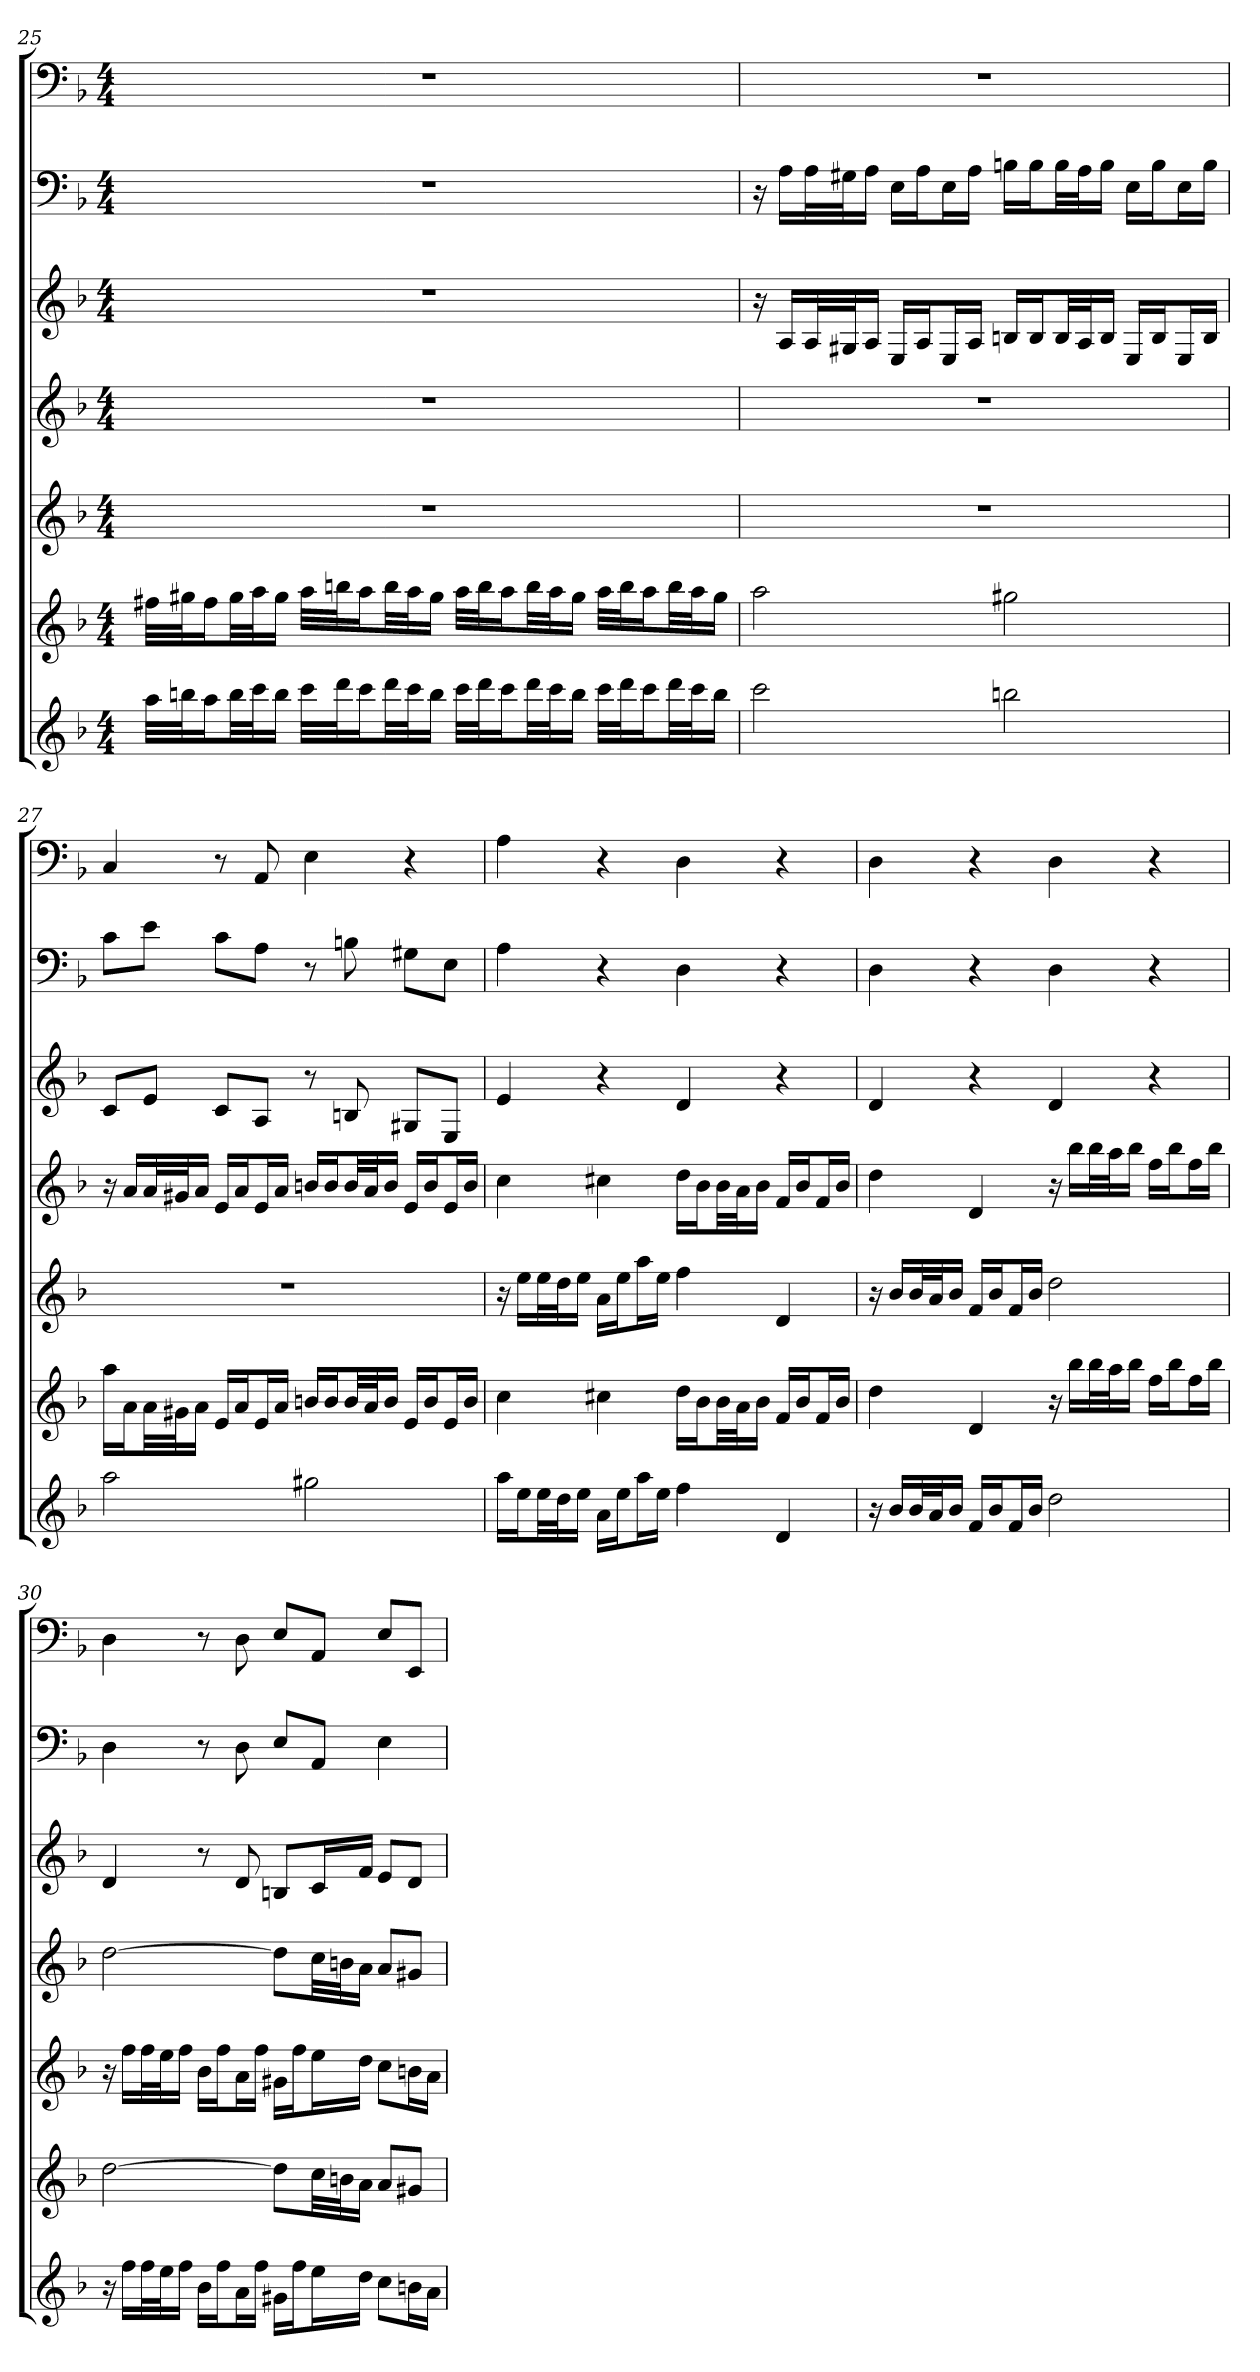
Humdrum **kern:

**kern	**kern	**kern	**kern	**kern	**kern	**kern
*part7	*part6	*part5	*part4	*part3	*part2	*part1
*staff7	*staff6	*staff5	*staff4	*staff3	*staff2	*staff1
*k[b-]	*k[b-]	*k[b-]	*k[b-]	*k[b-]	*k[b-]	*k[b-]
*d:	*d:	*d:	*d:	*d:	*d:	*d:
*M4/4	*M4/4	*M4/4	*M4/4	*M4/4	*M4/4	*M4/4
=25	=25	=25	=25	=25	=25	=25
32aaLLL	32ff#XLLL	1r	1r	1r	1r	1r
32bbnJ	32gg#XJ	.	.	.	.	.
16aaJ	16ff#J	.	.	.	.	.
32bbLL	32gg#LL	.	.	.	.	.
32cccJ	32aaJ	.	.	.	.	.
16bbJJ	16gg#JJ	.	.	.	.	.
32cccLLL	32aaLLL	.	.	.	.	.
32dddJ	32bbnJ	.	.	.	.	.
16cccJ	16aaJ	.	.	.	.	.
32dddLL	32bbLL	.	.	.	.	.
32cccJ	32aaJ	.	.	.	.	.
16bbJJ	16gg#JJ	.	.	.	.	.
32cccLLL	32aaLLL	.	.	.	.	.
32dddJ	32bbJ	.	.	.	.	.
16cccJ	16aaJ	.	.	.	.	.
32dddLL	32bbLL	.	.	.	.	.
32cccJ	32aaJ	.	.	.	.	.
16bbJJ	16gg#JJ	.	.	.	.	.
32cccLLL	32aaLLL	.	.	.	.	.
32dddJ	32bbJ	.	.	.	.	.
16cccJ	16aaJ	.	.	.	.	.
32dddLL	32bbLL	.	.	.	.	.
32cccJ	32aaJ	.	.	.	.	.
16bbJJ	16gg#JJ	.	.	.	.	.
=26	=26	=26	=26	=26	=26	=26
2ccc	2aa	1r	1r	16r	16r	1r
.	.	.	.	16ALL	16ALL	.
.	.	.	.	32AL	32AL	.
.	.	.	.	32G#XJ	32G#XJ	.
.	.	.	.	16AJJ	16AJJ	.
.	.	.	.	16ELL	16ELL	.
.	.	.	.	16AJ	16AJ	.
.	.	.	.	16EL	16EL	.
.	.	.	.	16AJJ	16AJJ	.
2bbn	2gg#X	.	.	16BnLL	16BnLL	.
.	.	.	.	16BJ	16BJ	.
.	.	.	.	32BLL	32BLL	.
.	.	.	.	32AJ	32AJ	.
.	.	.	.	16BJJ	16BJJ	.
.	.	.	.	16ELL	16ELL	.
.	.	.	.	16BJ	16BJ	.
.	.	.	.	16EL	16EL	.
.	.	.	.	16BJJ	16BJJ	.
=27	=27	=27	=27	=27	=27	=27
2aa	16aaLL	1r	16r	8cL	8cL	4C
.	16aJ	.	16aLL	.	.	.
.	32aLL	.	32aL	8eJ	8eJ	.
.	32g#XJ	.	32g#XJ	.	.	.
.	16aJJ	.	16aJJ	.	.	.
.	16eLL	.	16eLL	8cL	8cL	8r
.	16aJ	.	16aJ	.	.	.
.	16eL	.	16eL	8AJ	8AJ	8AA
.	16aJJ	.	16aJJ	.	.	.
2gg#X	16bnLL	.	16bnLL	8r	8r	4E
.	16bJ	.	16bJ	.	.	.
.	32bLL	.	32bLL	8Bn	8Bn	.
.	32aJ	.	32aJ	.	.	.
.	16bJJ	.	16bJJ	.	.	.
.	16eLL	.	16eLL	8G#XL	8G#XL	4r
.	16bJ	.	16bJ	.	.	.
.	16eL	.	16eL	8EJ	8EJ	.
.	16bJJ	.	16bJJ	.	.	.
=28	=28	=28	=28	=28	=28	=28
16aaLL	4cc	16r	4cc	4e	4A	4A
16eeJ	.	16eeLL	.	.	.	.
32eeLL	.	32eeL	.	.	.	.
32ddJ	.	32ddJ	.	.	.	.
16eeJJ	.	16eeJJ	.	.	.	.
16aLL	4cc#X	16aLL	4cc#X	4r	4r	4r
16eeJ	.	16eeJ	.	.	.	.
16aaL	.	16aaL	.	.	.	.
16eeJJ	.	16eeJJ	.	.	.	.
4ff	16ddLL	4ff	16ddLL	4d	4D	4D
.	16b-J	.	16b-J	.	.	.
.	32b-LL	.	32b-LL	.	.	.
.	32aJ	.	32aJ	.	.	.
.	16b-JJ	.	16b-JJ	.	.	.
4d	16fLL	4d	16fLL	4r	4r	4r
.	16b-J	.	16b-J	.	.	.
.	16fL	.	16fL	.	.	.
.	16b-JJ	.	16b-JJ	.	.	.
=29	=29	=29	=29	=29	=29	=29
16r	4dd	16r	4dd	4d	4D	4D
16b-LL	.	16b-LL	.	.	.	.
32b-L	.	32b-L	.	.	.	.
32aJ	.	32aJ	.	.	.	.
16b-JJ	.	16b-JJ	.	.	.	.
16fLL	4d	16fLL	4d	4r	4r	4r
16b-J	.	16b-J	.	.	.	.
16fL	.	16fL	.	.	.	.
16b-JJ	.	16b-JJ	.	.	.	.
2dd	16r	2dd	16r	4d	4D	4D
.	16bb-LL	.	16bb-LL	.	.	.
.	32bb-L	.	32bb-L	.	.	.
.	32aaJ	.	32aaJ	.	.	.
.	16bb-JJ	.	16bb-JJ	.	.	.
.	16ffLL	.	16ffLL	4r	4r	4r
.	16bb-J	.	16bb-J	.	.	.
.	16ffL	.	16ffL	.	.	.
.	16bb-JJ	.	16bb-JJ	.	.	.
=30	=30	=30	=30	=30	=30	=30
16r	[2dd	16r	[2dd	4d	4D	4D
16ffLL	.	16ffLL	.	.	.	.
32ffL	.	32ffL	.	.	.	.
32eeJ	.	32eeJ	.	.	.	.
16ffJJ	.	16ffJJ	.	.	.	.
16b-LL	.	16b-LL	.	8r	8r	8r
16ffJ	.	16ffJ	.	.	.	.
16aL	.	16aL	.	8d	8D	8D
16ffJJ	.	16ffJJ	.	.	.	.
16g#XLL	8ddL]	16g#XLL	8ddL]	8BnL	8EL	8EL
16ffJ	.	16ffJ	.	.	.	.
16eeL	32ccLL	16eeL	32ccLL	16cL	8AAJ	8AAJ
.	32bnJ	.	32bnJ	.	.	.
16ddJJ	16aJJ	16ddJJ	16aJJ	16fJJ	.	.
8ccL	8aL	8ccL	8aL	8eL	4E	8EL
16bnL	8g#XJ	16bnL	8g#XJ	8dJ	.	8EEJ
16aJJ	.	16aJJ	.	.	.	.
=	=	=	=	=	=	=
*-	*-	*-	*-	*-	*-	*-
